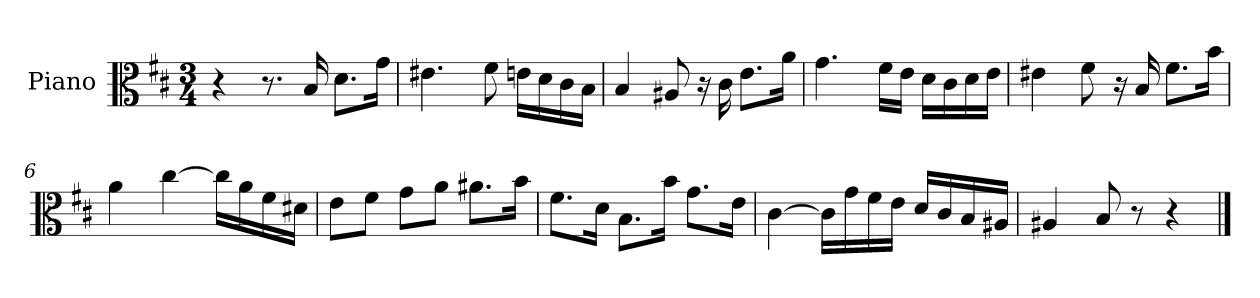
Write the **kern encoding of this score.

**kern
*part1
*staff1
*I"Piano
*I'Pno.
*clefC3
*k[f#c#]
*M3/4
=1
4r
8.r
16B/
8.d\L
16g\Jk
=2
4.e#X\
8f#\
16en\LL
16d\
16c#\
16B\JJ
=3
4B/
8A#X/
16r
16c#\
8.e\L
16a\Jk
=4
4.g\
16f#\LL
16e\JJ
16d\LL
16c#\
16d\
16e\JJ
=5
4e#X\
8f#\
16r
16B/
8.f#\L
16b\Jk
=6
4a\
[4cc#\
16cc#\LL]
16a\
16f#\
16d#X\JJ
!!LO:LB:g=z
=7
8e\L
8f#\J
8g\L
8a\J
8.a#X\L
16b\Jk
=8
8.f#\L
16d\Jk
8.B\L
16b\Jk
8.g\L
16e\Jk
=9
[4c#\
16c#\LL]
16g\
16f#\
16e\JJ
16d/LL
16c#/
16B/
16A#X/JJ
=10
4A#X/
8B/
8r
4r
==
*-
